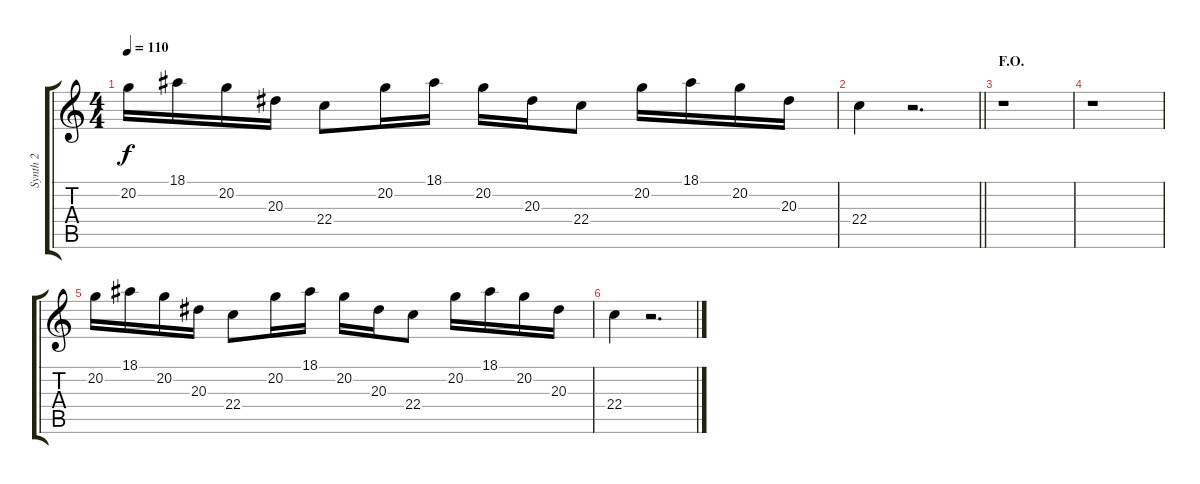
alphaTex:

\track ("Synth 2" "Synth 2") {instrument pad4choir}
\staff {score tabs}
\tuning (E4 B3 G3 D3 A2 E2) {hide}
\ts (4 4)
\tempo 110
\clef g2
\ks c
20.2.16{dy f} 18.1.16 20.2.16 20.3.16 22.4.8 20.2.16 18.1.16 20.2.16 20.3.16 22.4.8 20.2.16 18.1.16 20.2.16 20.3.16 |
\barLineRight lightlight
22.4.4 r.2{d} |
\section ("" "F.O.")
r.1 |
r.1 |
20.2.16 18.1.16 20.2.16 20.3.16 22.4.8 20.2.16 18.1.16 20.2.16 20.3.16 22.4.8 20.2.16 18.1.16 20.2.16 20.3.16 |
22.4.4 r.2{d}
